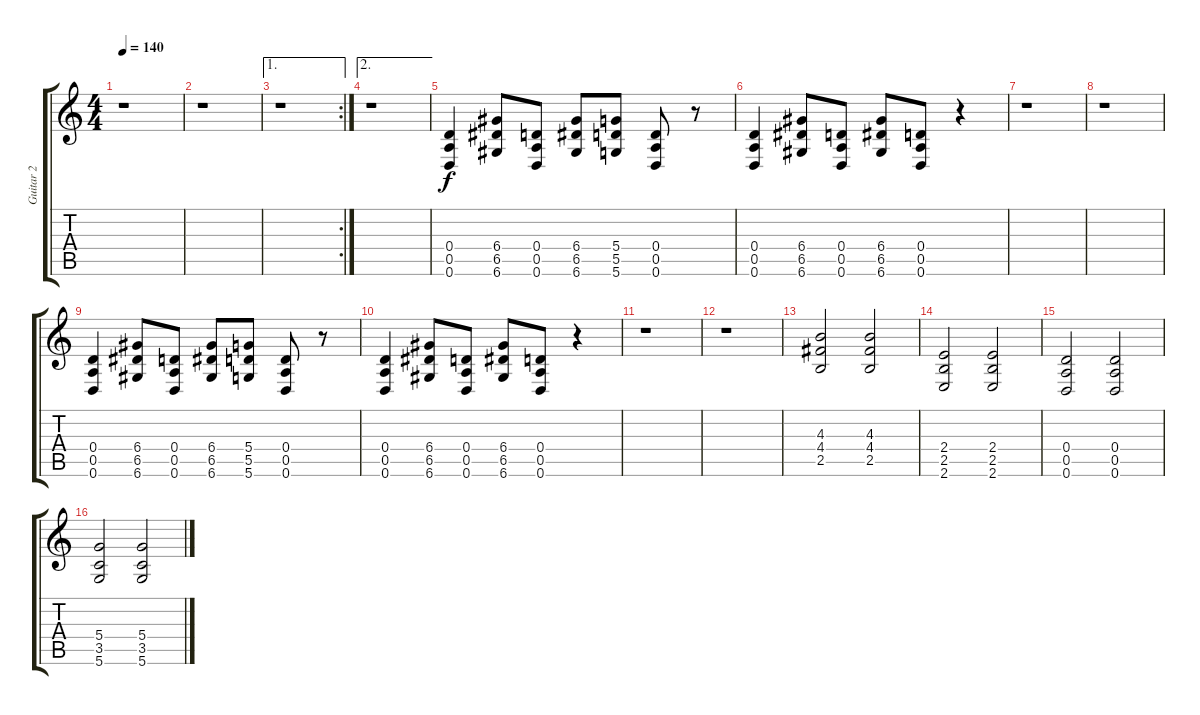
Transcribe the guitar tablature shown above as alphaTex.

\track ("Guitar 2" "Guitar 2") {instrument distortionguitar}
\staff {score tabs}
\tuning (E4 B3 G3 D3 A2 D2) {hide}
\ts (4 4)
\tempo 140
\clef g2
\ks c
r.1{dy f} |
r.1 |
\ae 1
\rc 2
r.1 |
\ae 2
r.1 |
(0.4 0.5 0.6).4 (6.4 6.5 6.6).8 (0.4 0.5 0.6).8 (6.4 6.5 6.6).8 (5.4 5.5 5.6).8 (0.4 0.5 0.6).8 r.8 |
(0.4 0.5 0.6).4 (6.4 6.5 6.6).8 (0.4 0.5 0.6).8 (6.4 6.5 6.6).8 (0.4 0.5 0.6).8 r.4 |
r.1 |
r.1 |
(0.4 0.5 0.6).4 (6.4 6.5 6.6).8 (0.4 0.5 0.6).8 (6.4 6.5 6.6).8 (5.4 5.5 5.6).8 (0.4 0.5 0.6).8 r.8 |
(0.4 0.5 0.6).4 (6.4 6.5 6.6).8 (0.4 0.5 0.6).8 (6.4 6.5 6.6).8 (0.4 0.5 0.6).8 r.4 |
r.1 |
r.1 |
(4.3 4.4 2.5).2{volume 10} (4.3 4.4 2.5).2 |
(2.4 2.5 2.6).2 (2.4 2.5 2.6).2 |
(0.4 0.5 0.6).2 (0.4 0.5 0.6).2 |
(5.4 3.5 5.6).2 (5.4 3.5 5.6).2
